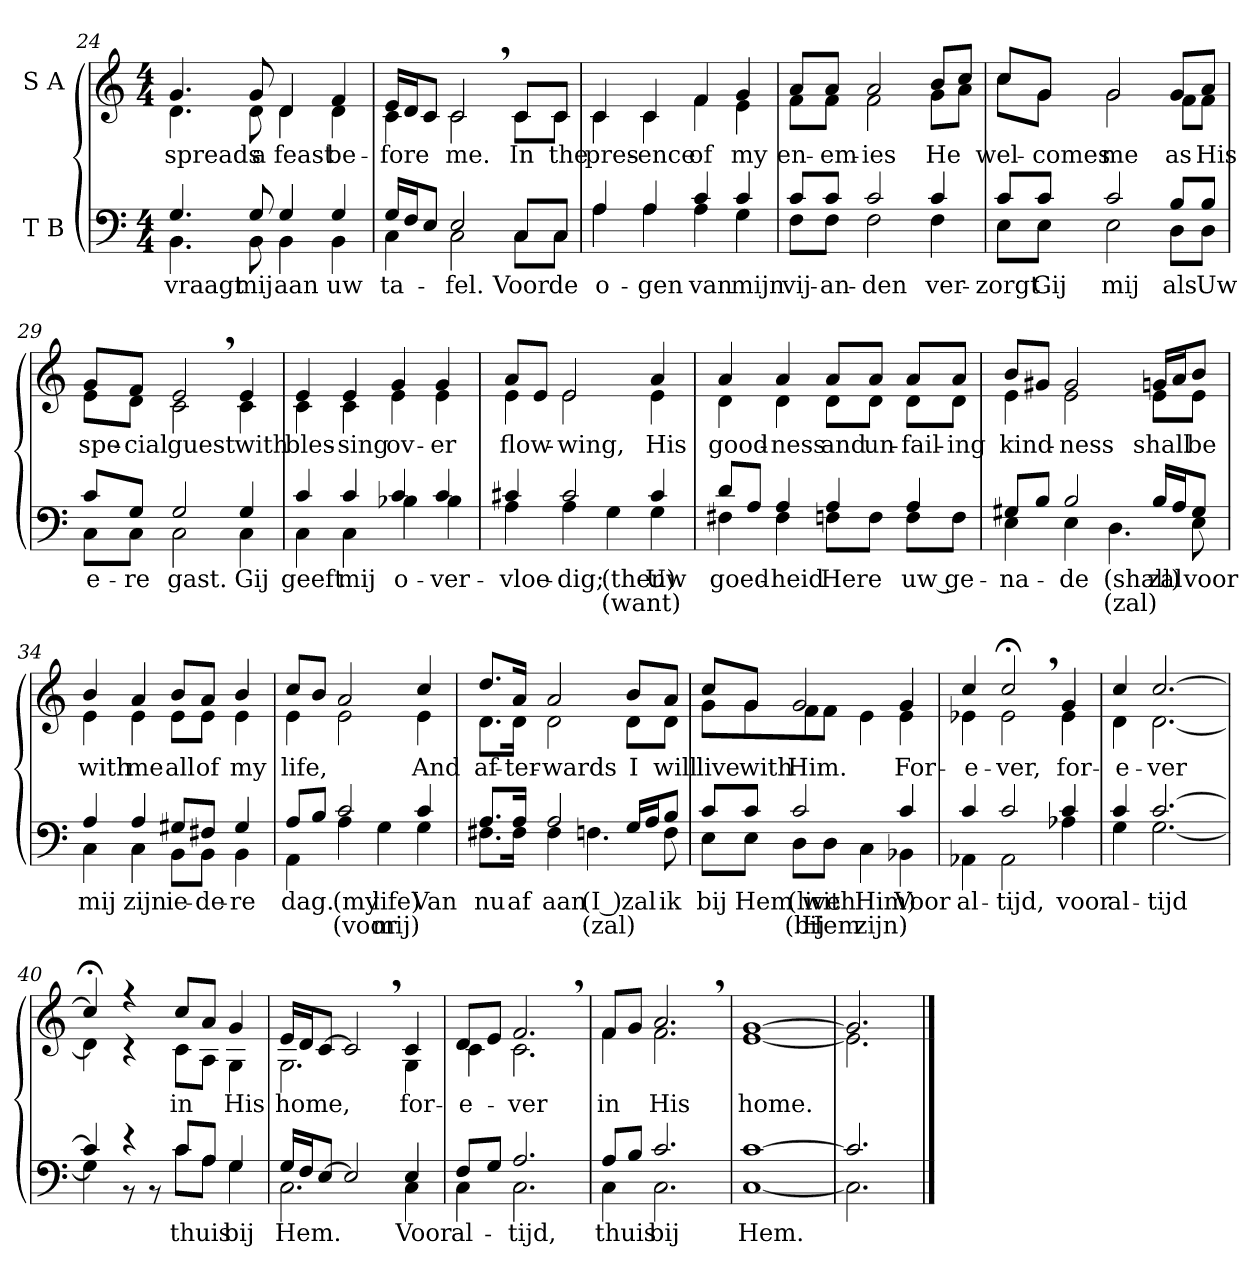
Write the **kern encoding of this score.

**kern	**text	**text	**kern	**text
*part2	*part2	*part2	*part1	*part1
*staff2	*staff2	*staff2	*staff1	*staff1
*I"T B	*	*	*I"S A	*
!!LO:LB:g=z
*clefF4	*	*	*clefG2	*
*k[]	*	*	*k[]	*
*M4/4	*	*	*M4/4	*
=24	=24	=24	=24	=24
*^	*	*	*^	*
4.G/	4.BB\	vraagt	.	4.g/	4.d\	spreads
8G/	8BB\	mij	.	8g/	8d\	a
4G/	4BB\	aan	.	4d/	4d\	feast
4G/	4BB\	uw	.	4f/	4d\	be-
=25	=25	=25	=25	=25	=25	=25
16G/LL	4C\	ta-	.	16e/LL	4c\	-fore
16F/J	.	.	.	16d/J	.	.
8E/J	.	.	.	8c/J	.	.
2E/	2C\	-fel.	.	2c,/	2c\	me.
8C/L	8C\L	Voor	.	8c/L	8c\L	In
8C/J	8C\J	de	.	8c/J	8c\J	the
=26	=26	=26	=26	=26	=26	=26
4A/	4A\	o-	.	4c/	4c\	pres-
4A/	4A\	-gen	.	4c/	4c\	-ence
4c/	4A\	van	.	4f/	4f\	of
4c/	4G\	mijn	.	4g/	4e\	my
=27	=27	=27	=27	=27	=27	=27
8c/L	8F\L	vij-	.	8a/L	8f\L	en-
8c/J	8F\J	-an-	.	8a/J	8f\J	-em-
2c/	2F\	-den	.	2a/	2f\	-ies
4c/	4F\	ver-	.	8b/L	8g\L	He
.	.	.	.	8cc/J	8a\J	.
!!LO:LB:g=z	!!
=28	=28	=28	=28	=28	=28	=28
8c/L	8E\L	-zorgt	.	8cc/L	8cc\L	wel-
8c/J	8E\J	Gij	.	8g/J	8g\J	-comes
2c/	2E\	mij	.	2g/	2g\	me
8B/L	8D\L	als	.	8g/L	8f\L	as
8B/J	8D\J	Uw	.	8a/J	8f\J	His
=29	=29	=29	=29	=29	=29	=29
8c/L	8C\L	e-	.	8g/L	8e\L	spe-
8G/J	8C\J	-re	.	8f/J	8d\J	-cial
2G/	2C\	gast.	.	2e,/	2c\	guest
4G/	4C\	Gij	.	4e/	4c\	with
=30	=30	=30	=30	=30	=30	=30
4c/	4C\	geeft	.	4e/	4c\	bles-
4c/	4C\	mij	.	4e/	4c\	-sing
4c/	4B-X\	o-	.	4g/	4e\	ov-
4c/	4B-\	-ver-	.	4g/	4e\	-er
=31	=31	=31	=31	=31	=31	=31
4c#X/	4A\	-vloe-	.	8a/L	4e\	flow-
.	.	.	.	8e/J	.	.
2c#/	4A\	-dig;	.	2e/	2e\	-wing,
.	4G\	(then)	(want)	.	.	.
4c#/	4G\	Uw	.	4a/	4e\	His
!!LO:PB:g=z	!!
=32	=32	=32	=32	=32	=32	=32
8d/L	4F#X\	goed-	.	4a/	4d\	good-
8A/J	.	.	.	.	.	.
4A/	4F#\	-heid	.	4a/	4d\	-ness
4A/	8Fn\L	Here	.	8a/L	8d\L	and
.	8F\J	.	.	8a/J	8d\J	un-
4A/	8F\L	uw ge-	.	8a/L	8d\L	-fail-
.	8F\J	.	.	8a/J	8d\J	-ing
=33	=33	=33	=33	=33	=33	=33
8G#X/L	4E\	-na-	.	8b/L	4e\	kind-
8B/J	.	.	.	8g#X/J	.	.
2B/	4E\	-de	.	2g#/	2e\	-ness
.	4.D\	(shall)	(zal)	.	.	.
16B/LL	.	zal	.	16gn/LL	8e\L	shall
16A/J	.	.	.	16a/J	.	.
8G#/J	8E\	voor	.	8b/J	8e\J	be
=34	=34	=34	=34	=34	=34	=34
4A/	4C\	mij	.	4b/	4e\	with
4A/	4C\	zijn	.	4a/	4e\	me
8G#X/L	8BB\L	ie-	.	8b/L	8e\L	all
8F#X/J	8BB\J	-de-	.	8a/J	8e\J	of
4G#/	4BB\	-re	.	4b/	4e\	my
!!LO:LB:g=z	!!
=35	=35	=35	=35	=35	=35	=35
8A/L	4AA\	dag.	.	8cc/L	4e\	life,
8B/J	.	.	.	8b/J	.	.
2c/	4A\	(my	(voor	2a/	2e\	.
.	4G\	life)	mij)	.	.	.
4c/	4G\	Van	.	4cc/	4e\	And
=36	=36	=36	=36	=36	=36	=36
8.A/L	8.F#X\L	nu	.	8.dd/L	8.d\L	af-
16A/Jk	16F#\Jk	af	.	16a/Jk	16d\Jk	-ter-
2A/	4F#\	aan	.	2a/	2d\	-wards
.	4.Fn\	(I )	(zal)	.	.	.
16G/LL	.	zal	.	8b/L	8d\L	I
16A/J	.	.	.	.	.	.
8B/J	8F\	ik	.	8a/J	8d\J	will
=37	=37	=37	=37	=37	=37	=37
8c/L	8E\L	bij	.	8cc/L	8g\L	live
8c/J	8E\J	Hem	.	8g/J	8g\	with
2c/	8D\L	(live	(bij	2g/	8f\	Him.
.	8D\J	with	Hem	.	8f\J	.
.	4C\	Him)	zijn)	.	4e\	.
4c/	4BB-X\	Voor	.	4g/	4e\	For-
!!LO:LB:g=z	!!
=38	=38	=38	=38	=38	=38	=38
4c/	4AA-X\	al-	.	4cc/	4e-X\	-e-
2c/	2AA-\	-tijd,	.	2cc;<,/	2e-\	-ver,
4c/	4A-X\	voor	.	4g/	4e-\	for-
=39	=39	=39	=39	=39	=39	=39
4c/	4G\	al-	.	4cc/	4d\	-e-
[2.c/	[2.G\	-tijd	.	[2.cc/	[2.d\	-ver
=40	=40	=40	=40	=40	=40	=40
4c/]	4G\]	.	.	4cc;</]	4d\]	.
4r	8r	.	.	4r	4r	.
.	8r	.	.	.	.	.
8c/L	8c\L	thuis	.	8cc/L	8c\L	in
8A/J	8A\J	.	.	8a/J	8A\J	.
4G/	4G\	bij	.	4g/	4G\	His
=41	=41	=41	=41	=41	=41	=41
16G/LL	2.C\	Hem.	.	16e/LL	2.G\	home,
16F/J	.	.	.	16d/J	.	.
[8E/J	.	.	.	[8c/J	.	.
2E/]	.	.	.	2c,/]	.	.
4E/	4C\	Voor	.	4c/	4G\	for-
=42	=42	=42	=42	=42	=42	=42
8F/L	4C\	al-	.	8d/L	4c\	-e-
8G/J	.	.	.	8e/J	.	.
2.A/	2.C\	-tijd,	.	2.f,/	2.c\	-ver
=43	=43	=43	=43	=43	=43	=43
8A/L	4C\	thuis	.	8f/L	4f\	in
8B/J	.	.	.	8g/J	.	.
2.c/	2.C\	bij	.	2.a,/	2.f\	His
!!LO:LB:g=z	!!
=44	=44	=44	=44	=44	=44	=44
[1c	[1C	Hem.	.	[1g	[1e	home.
=45	=45	=45	=45	=45	=45	=45
2.c/]	2.C\]	.	.	2.g/]	2.e\]	.
*v	*v	*	*	*	*	*
*	*	*	*v	*v	*
==	==	==	==	==
*-	*-	*-	*-	*-
